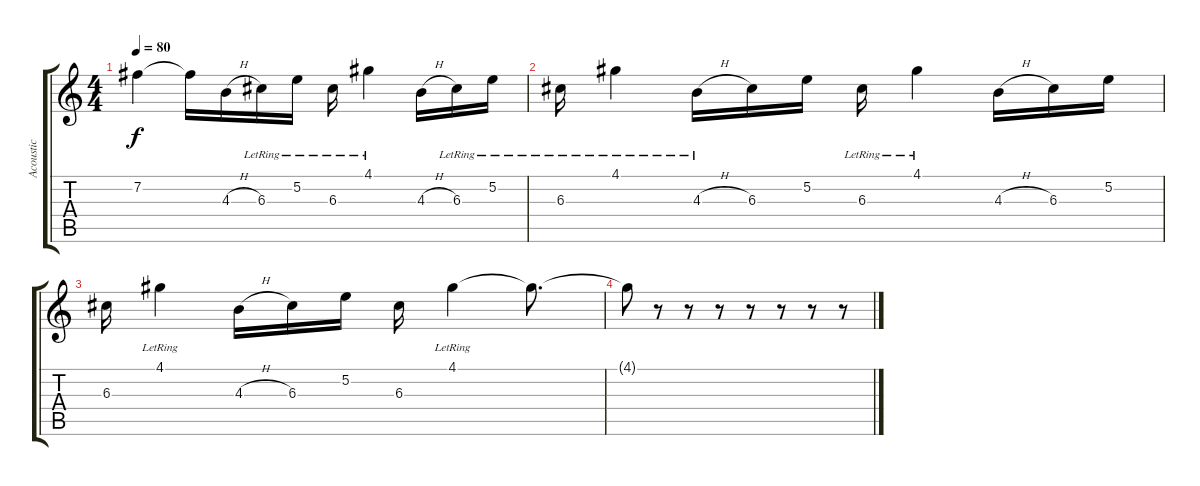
\track ("Acoustic" "Acoustic") {instrument acousticguitarsteel}
\staff {score tabs}
\tuning (E4 B3 G3 D3 A2 E2) {hide}
\ts (4 4)
\tempo 80
\clef g2
\ks c
7.2{t}.4{dy f} 7.2{t}.16 4.3{h}.16 6.3{lr}.16 5.2{lr}.16 6.3{lr}.16 4.1{lr}.4 4.3{h}.16 6.3{lr}.16 5.2{lr}.16 |
6.3{lr}.16 4.1{lr}.4 4.3{h lr}.16 6.3.16 5.2.16 6.3{lr}.16 4.1{lr}.4 4.3{h}.16 6.3.16 5.2.16 |
6.3.16 4.1{lr}.4 4.3{h}.16 6.3.16 5.2.16 6.3.16 4.1{lr}.4 4.1{t}.8{d} |
4.1{t}.8 r.8 r.8 r.8 r.8 r.8 r.8 r.8
